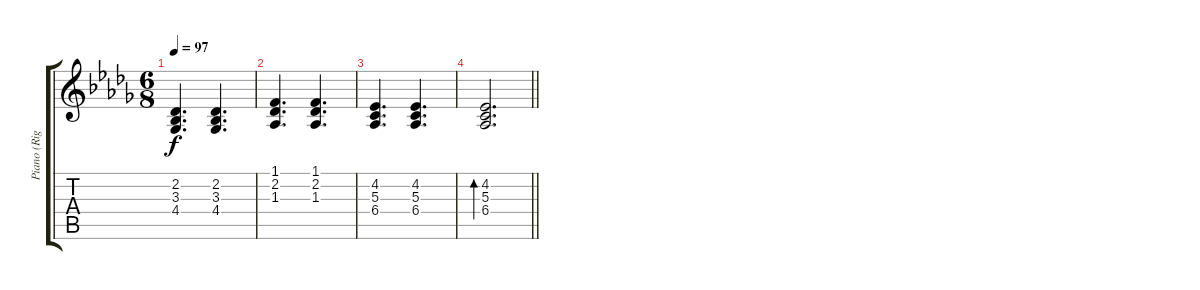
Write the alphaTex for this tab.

\track ("Piano (Right Hand)" "Piano (Rig") {instrument brightacousticpiano}
\staff {score tabs}
\tuning (E4 B3 G3 D3 A2 E2) {hide}
\ts (6 8)
\tempo 97
\clef g2
\ks db
(2.2 3.3 4.4).4{d dy f} (2.2 3.3 4.4).4{d} |
(1.1 2.2 1.3).4{d} (1.1 2.2 1.3).4{d} |
(4.2 5.3 6.4).4{d} (4.2 5.3 6.4).4{d} |
\barLineRight lightlight
(4.2 5.3 6.4).2{d bd 60}
